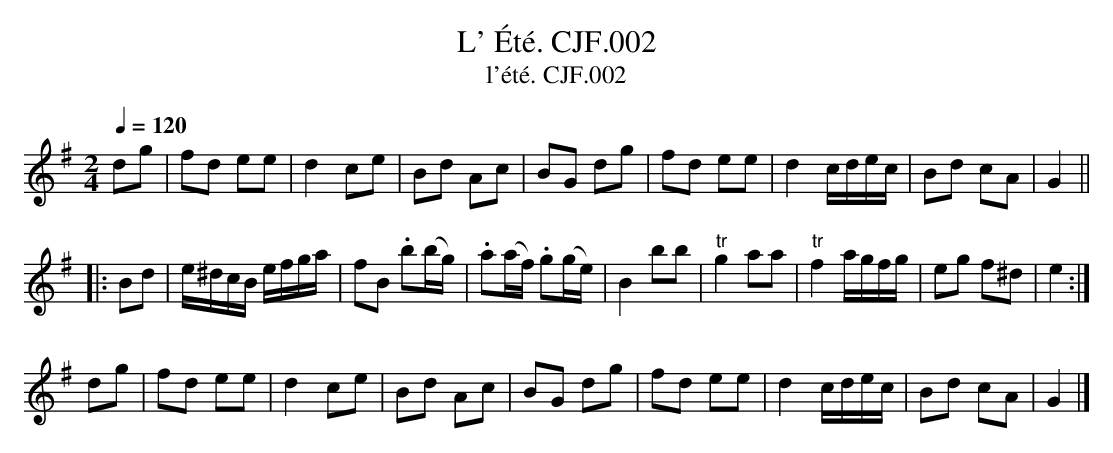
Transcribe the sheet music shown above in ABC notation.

X:1
T:Été. CJF.002, L'
T:l'été. CJF.002
M:2/4
L:1/8
Q:1/4=120
K:G
dg|fd ee|d2ce|Bd Ac|BG dg|\
fd ee|d2c/d/e/c/|Bd cA|G2||
|:Bd|e/^d/c/B/ e/f/g/a/|fB .b(b/g/)|.a(a/f/) .g(g/e/)|B2bb|\
"tr"g2aa|"tr"f2a/g/f/g/|\eg f^d|e2:|
dg|fd ee|d2ce|Bd Ac|BG dg|\
fd ee|d2c/d/e/c/|Bd cA|G2|]
